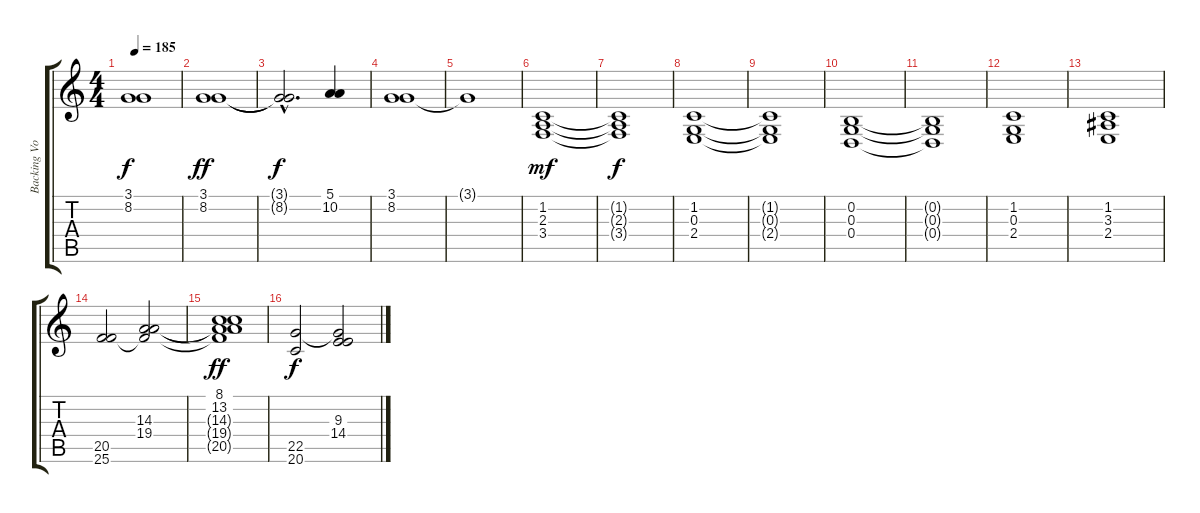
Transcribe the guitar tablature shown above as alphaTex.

\track ("Backing Vocals" "Backing Vo") {instrument choiraahs}
\staff {score tabs}
\tuning (E4 B3 G3 D3 A2 E2) {hide}
\ts (4 4)
\tempo 185
\clef g2
\ks c
(3.1{t} 8.2{t}).1{dy f} |
(3.1 8.2).1{dy ff volume 16 instrument choiraahs} |
(3.1{hac t} 8.2{hac t}).2{d dy f} (5.1 10.2).4 |
(3.1 8.2).1 |
3.1{t}.1 |
(1.2 2.3 3.4).1{dy mf} |
(1.2{t} 2.3{t} 3.4{t}).1{dy f} |
(1.2 0.3 2.4).1 |
(1.2{t} 0.3{t} 2.4{t}).1 |
(0.2 0.3 0.4).1 |
(0.2{t} 0.3{t} 0.4{t}).1 |
(1.2 0.3 2.4).1 |
(1.2 3.3 2.4).1 |
(20.5 25.6).2 (14.3 19.4 20.5{t}).2 |
(8.1 13.2 14.3{t} 19.4{t} 20.5{t}).1{dy ff} |
(22.5 20.6).2{dy f} (9.3 14.4 22.5{t}).2
